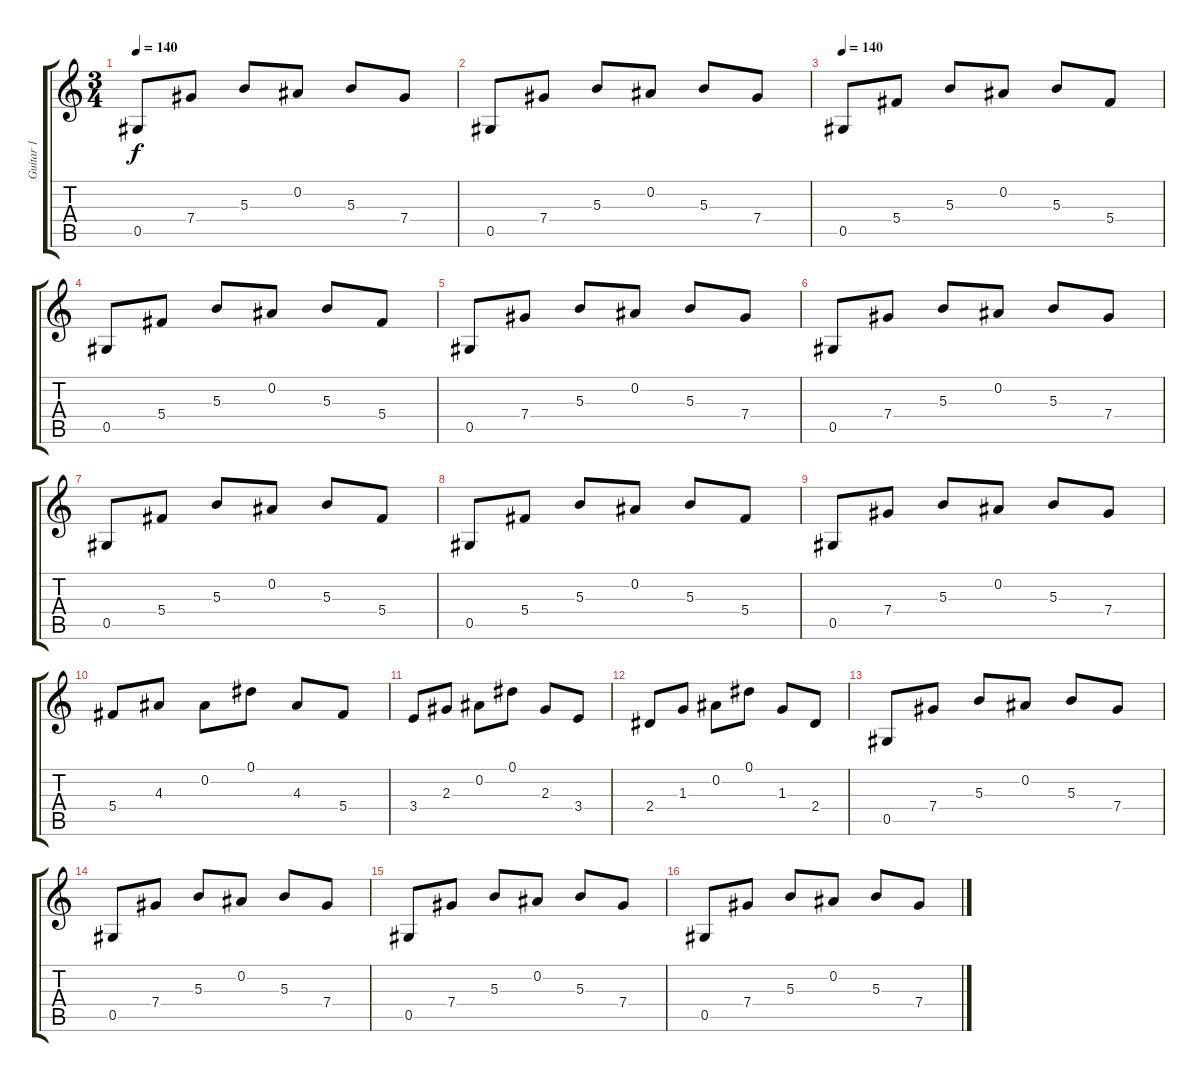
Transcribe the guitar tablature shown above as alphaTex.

\track ("Guitar 1" "Guitar 1") {instrument acousticguitarsteel}
\staff {score tabs}
\tuning (Eb4 Bb3 Gb3 Db3 Ab2 Eb2) {hide}
\ts (3 4)
\tempo 140
\clef g2
\ks c
0.5.8{dy f} 7.4.8 5.3.8 0.2.8 5.3.8 7.4.8 |
0.5.8 7.4.8 5.3.8 0.2.8 5.3.8 7.4.8 |
\tempo 140
0.5.8 5.4.8 5.3.8 0.2.8 5.3.8 5.4.8 |
0.5.8 5.4.8 5.3.8 0.2.8 5.3.8 5.4.8 |
0.5.8 7.4.8 5.3.8 0.2.8 5.3.8 7.4.8 |
0.5.8 7.4.8 5.3.8 0.2.8 5.3.8 7.4.8 |
0.5.8 5.4.8 5.3.8 0.2.8 5.3.8 5.4.8 |
0.5.8 5.4.8 5.3.8 0.2.8 5.3.8 5.4.8 |
0.5.8 7.4.8 5.3.8 0.2.8 5.3.8 7.4.8 |
5.4.8 4.3.8 0.2.8 0.1.8 4.3.8 5.4.8 |
3.4.8 2.3.8 0.2.8 0.1.8 2.3.8 3.4.8 |
2.4.8 1.3.8 0.2.8 0.1.8 1.3.8 2.4.8 |
0.5.8 7.4.8 5.3.8 0.2.8 5.3.8 7.4.8 |
0.5.8 7.4.8 5.3.8 0.2.8 5.3.8 7.4.8 |
0.5.8 7.4.8 5.3.8 0.2.8 5.3.8 7.4.8 |
0.5.8 7.4.8 5.3.8 0.2.8 5.3.8 7.4.8
